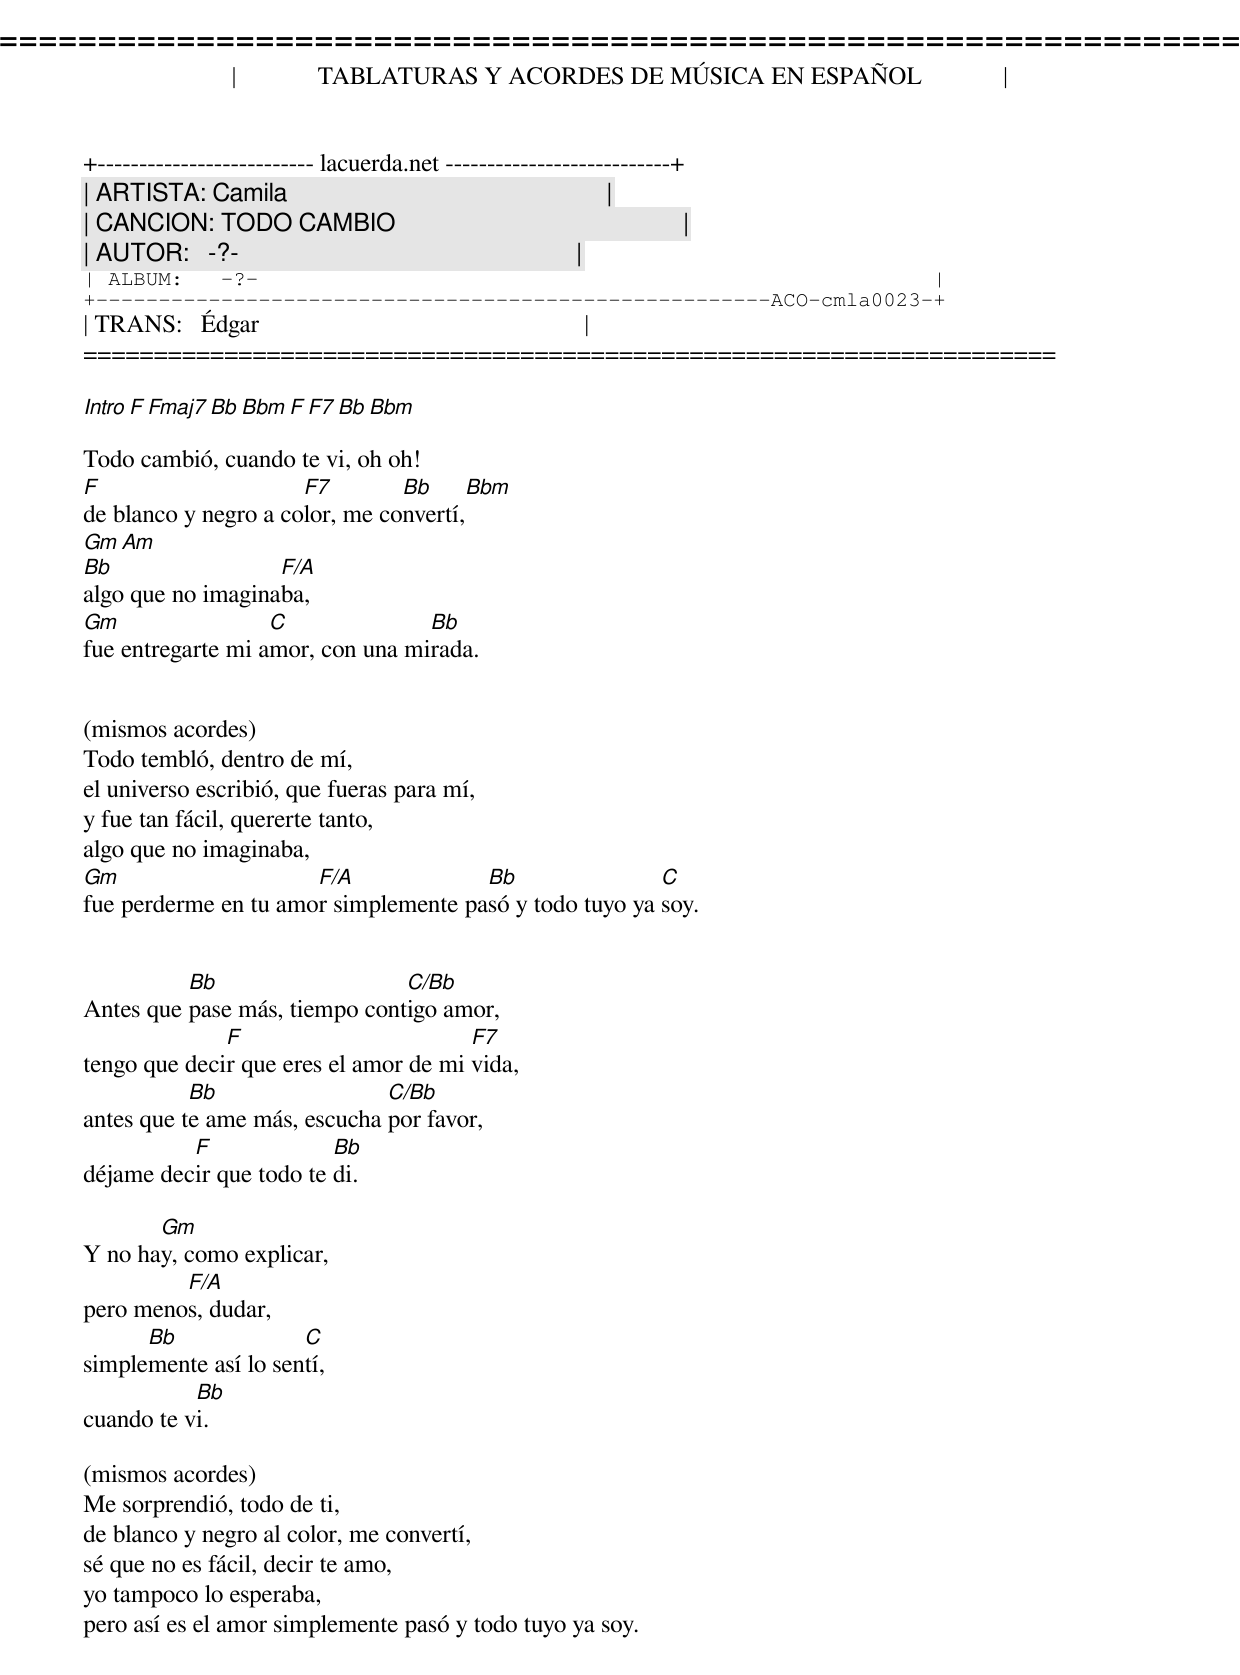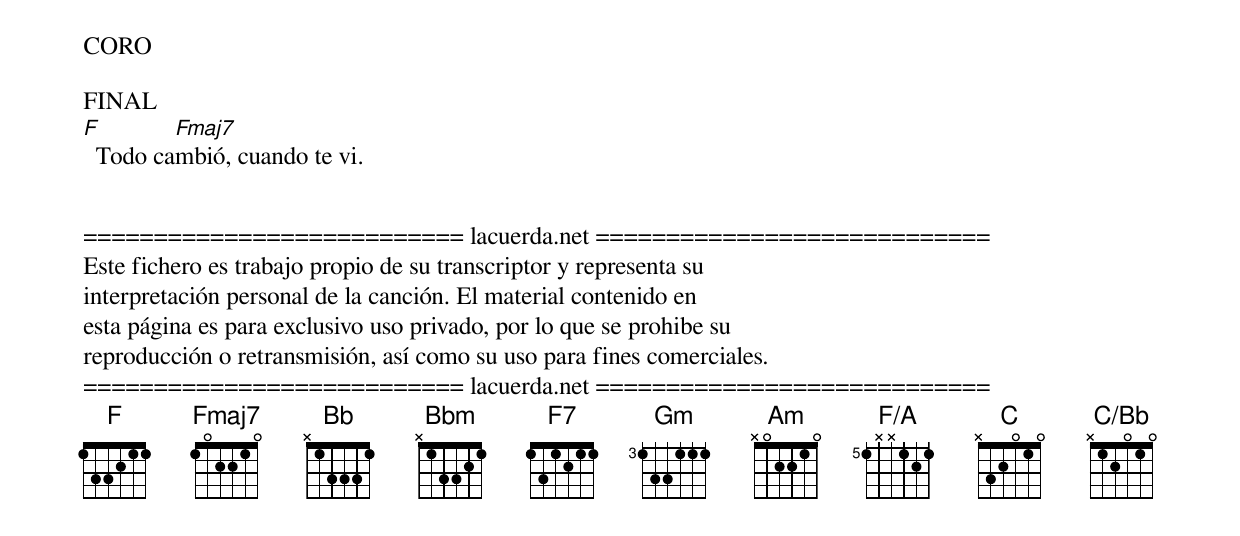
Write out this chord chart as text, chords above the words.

=====================================================================
|             TABLATURAS Y ACORDES DE MÚSICA EN ESPAÑOL             |
+-------------------------- lacuerda.net ---------------------------+
| ARTISTA: Camila                                                   |
| CANCION: TODO CAMBIO                                              |
| AUTOR:   -?-                                                      |
| ALBUM:   -?-                                                      |
+------------------------------------------------------ACO-cmla0023-+
| TRANS:   Édgar                                                    |
=====================================================================

Intro    F   Fmaj7   Bb   Bbm       F   F7   Bb   Bbm

F       Fmaj7          Bb      Bbm                Fmaj7   102210
Todo cambió, cuando te vi, oh oh!
F                     F7        Bb       Bbm
de blanco y negro a color, me convertí,
          Gm               Am
y fue tan fácil, quererte tanto,                    F/A   5XX565
Bb                 F/A
algo que no imaginaba,
Gm                 C              Bb
fue entregarte mi amor, con una mirada.


(mismos acordes)
Todo tembló, dentro de mí,
el universo escribió, que fueras para mí,
y fue tan fácil, quererte tanto,
algo que no imaginaba,
Gm                    F/A             Bb                C
fue perderme en tu amor simplemente pasó y todo tuyo ya soy.


CORO                                            C/Bb       X12010
          Bb                   C/Bb
Antes que pase más, tiempo contigo amor,
              F                        F7
tengo que decir que eres el amor de mi vida,
           Bb                 C/Bb
antes que te ame más, escucha por favor,
          F              Bb
déjame decir que todo te di.

       Gm
Y no hay, como explicar,
         F/A
pero menos, dudar,
      Bb              C
simplemente así lo sentí,
           Bb
cuando te vi.

(mismos acordes)
Me sorprendió, todo de ti,
de blanco y negro al color, me convertí,
sé que no es fácil, decir te amo,
yo tampoco lo esperaba,
pero así es el amor simplemente pasó y todo tuyo ya soy.

CORO

FINAL
F        Fmaj7
  Todo cambió, cuando te vi.


=========================== lacuerda.net ============================
Este fichero es trabajo propio de su transcriptor y representa su
interpretación personal de la canción. El material contenido en
esta página es para exclusivo uso privado, por lo que se prohibe su
reproducción o retransmisión, así como su uso para fines comerciales.
=========================== lacuerda.net ============================
